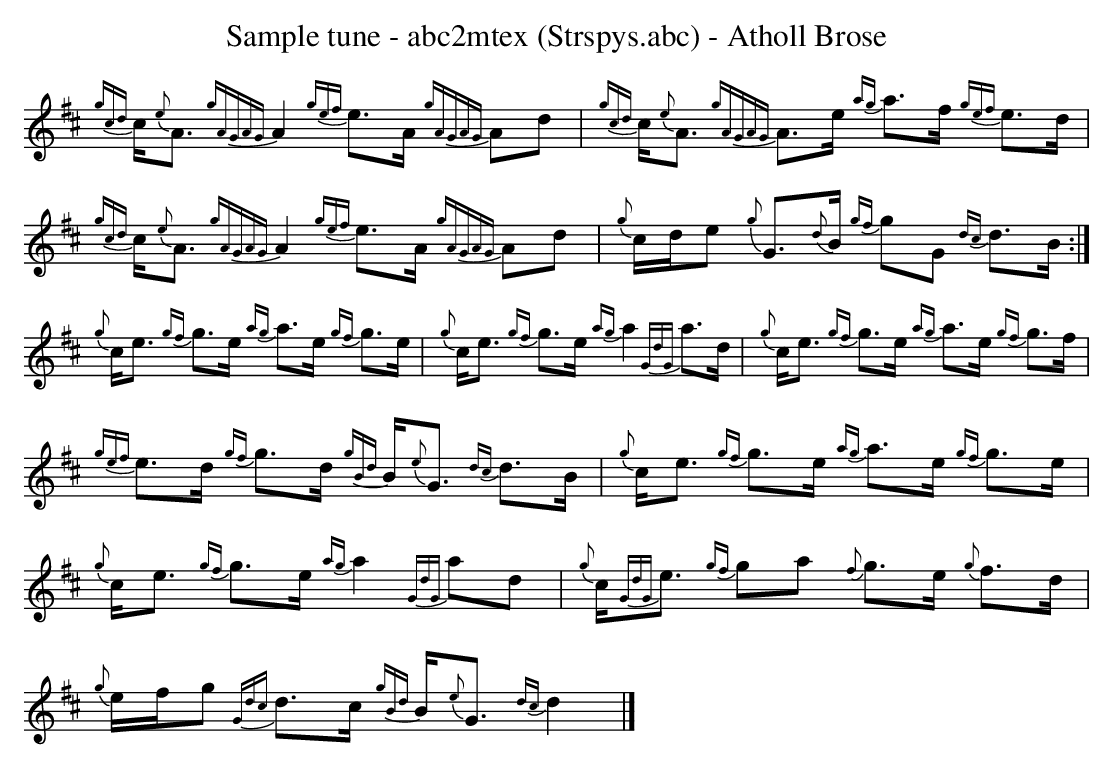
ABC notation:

X:1
T:Sample tune - abc2mtex (Strspys.abc) - Atholl Brose
E:7
K:D
{gcd}c<{e}A {gAGAG}A2 {gef}e>A {gAGAG}Ad|\
{gcd}c<{e}A {gAGAG}A>e {ag}a>f {gef}e>d|\
{gcd}c<{e}A {gAGAG}A2 {gef}e>A {gAGAG}Ad|\
{g}c/d/e {g}G>{d}B {gf}gG {dc}d>B:|\
{g}c<e {gf}g>e {ag}a>e {gf}g>e|\
{g}c<e {gf}g>e {ag}a2 {GdG}a>d|\
{g}c<e {gf}g>e {ag}a>e {gf}g>f|\
{gef}e>d {gf}g>d {gBd}B<{e}G {dc}d>B|\
{g}c<e {gf}g>e {ag}a>e {gf}g>e|\
{g}c<e {gf}g>e {ag}a2 {GdG}ad|\
{g}c<{GdG}e {gf}ga {f}g>e {g}f>d|\
{g}e/f/g {Gdc}d>c {gBd}B<{e}G {dc}d2|]\
